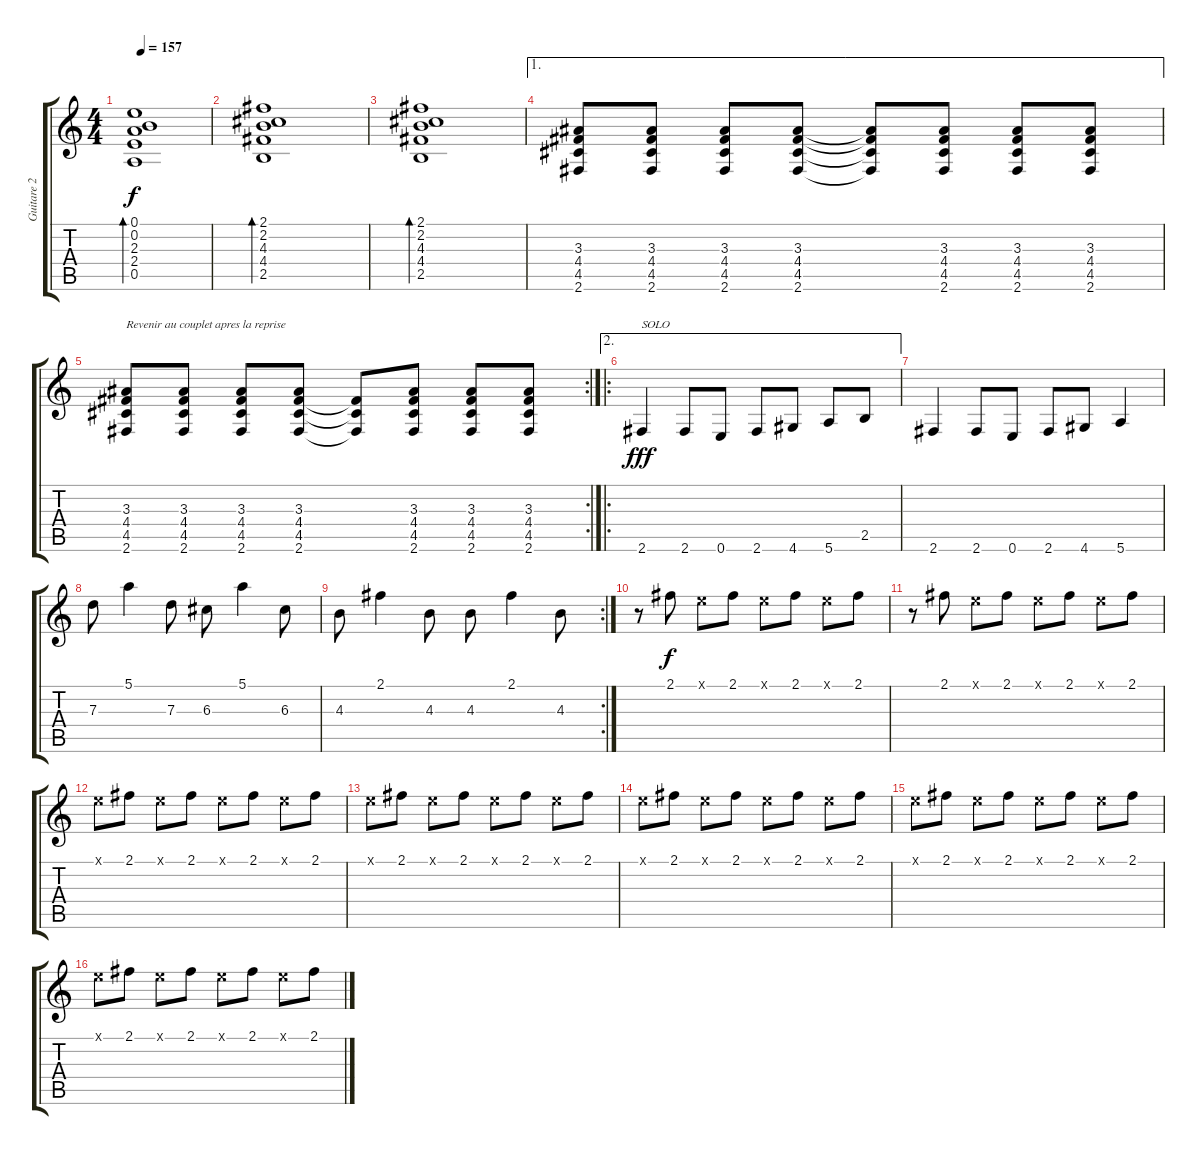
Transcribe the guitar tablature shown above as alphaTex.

\track ("Guitare 2" "Guitare 2") {instrument overdrivenguitar}
\staff {score tabs}
\tuning (E4 B3 G3 D3 A2 E2) {hide}
\ts (4 4)
\tempo 157
\clef g2
\ks c
(0.1 0.2 2.3 2.4 0.5).1{bd 60 dy f} |
(2.1 2.2 4.3 4.4 2.5).1{bd 60} |
(2.1 2.2 4.3 4.4 2.5).1{bd 60} |
\ae 1
(3.3 4.4 4.5 2.6).8 (3.3 4.4 4.5 2.6).8 (3.3 4.4 4.5 2.6).8 (3.3 4.4 4.5 2.6).8 (3.3{t} 4.4{t} 4.5{t} 2.6{t}).8 (3.3 4.4 4.5 2.6).8 (3.3 4.4 4.5 2.6).8 (3.3 4.4 4.5 2.6).8 |
\rc 2
(3.3 4.4 4.5 2.6).8{txt "Revenir au couplet apres la reprise"} (3.3 4.4 4.5 2.6).8 (3.3 4.4 4.5 2.6).8 (3.3 4.4 4.5 2.6).8 (4.4{t} 4.5{t} 2.6{t}).8 (3.3 4.4 4.5 2.6).8 (3.3 4.4 4.5 2.6).8 (3.3 4.4 4.5 2.6).8 |
\ae 2
\ro
2.6.4{txt "SOLO" dy fff} 2.6.8 0.6.8 2.6.8 4.6.8 5.6.8 2.5.8 |
2.6.4 2.6.8 0.6.8 2.6.8 4.6.8 5.6.4 |
7.3.8 5.1.4 7.3.8 6.3.8 5.1.4 6.3.8 |
\rc 2
4.3.8 2.1.4 4.3.8 4.3.8 2.1.4 4.3.8 |
r.8 2.1.8{dy f} 0.1{x}.8 2.1.8 0.1{x}.8 2.1.8 0.1{x}.8 2.1.8 |
r.8 2.1.8 0.1{x}.8 2.1.8 0.1{x}.8 2.1.8 0.1{x}.8 2.1.8 |
0.1{x}.8 2.1.8 0.1{x}.8 2.1.8 0.1{x}.8 2.1.8 0.1{x}.8 2.1.8 |
0.1{x}.8 2.1.8 0.1{x}.8 2.1.8 0.1{x}.8 2.1.8 0.1{x}.8 2.1.8 |
0.1{x}.8 2.1.8 0.1{x}.8 2.1.8 0.1{x}.8 2.1.8 0.1{x}.8 2.1.8 |
0.1{x}.8 2.1.8 0.1{x}.8 2.1.8 0.1{x}.8 2.1.8 0.1{x}.8 2.1.8 |
0.1{x}.8 2.1.8 0.1{x}.8 2.1.8 0.1{x}.8 2.1.8 0.1{x}.8 2.1.8
